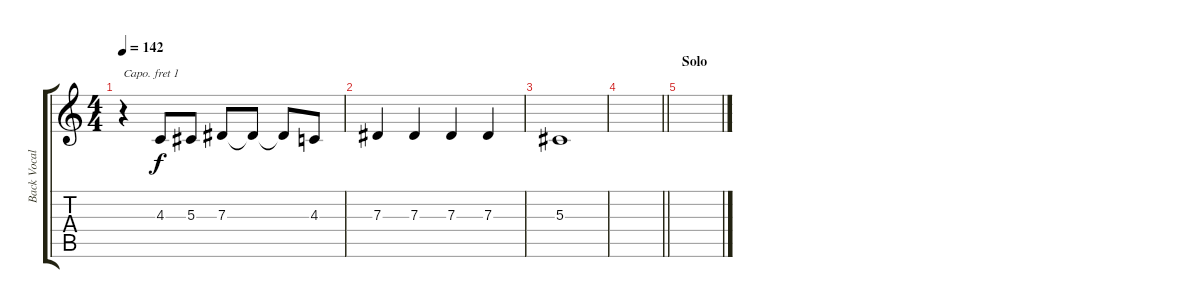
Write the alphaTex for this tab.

\track ("Back Vocal" "Back Vocal") {instrument lead2sawtooth}
\staff {score tabs}
\capo 1
\tuning (E4 B3 G3 D3 A2 E2) {hide}
\ts (4 4)
\tempo 142
\clef g2
\ks c
r.4{dy f} 4.3.8 5.3.8 7.3.8 7.3{t}.8 7.3{t}.8 4.3.8 |
7.3.4 7.3.4 7.3.4 7.3.4 |
5.3.1 |
\barLineRight lightlight
|
\section ("" "Solo")
